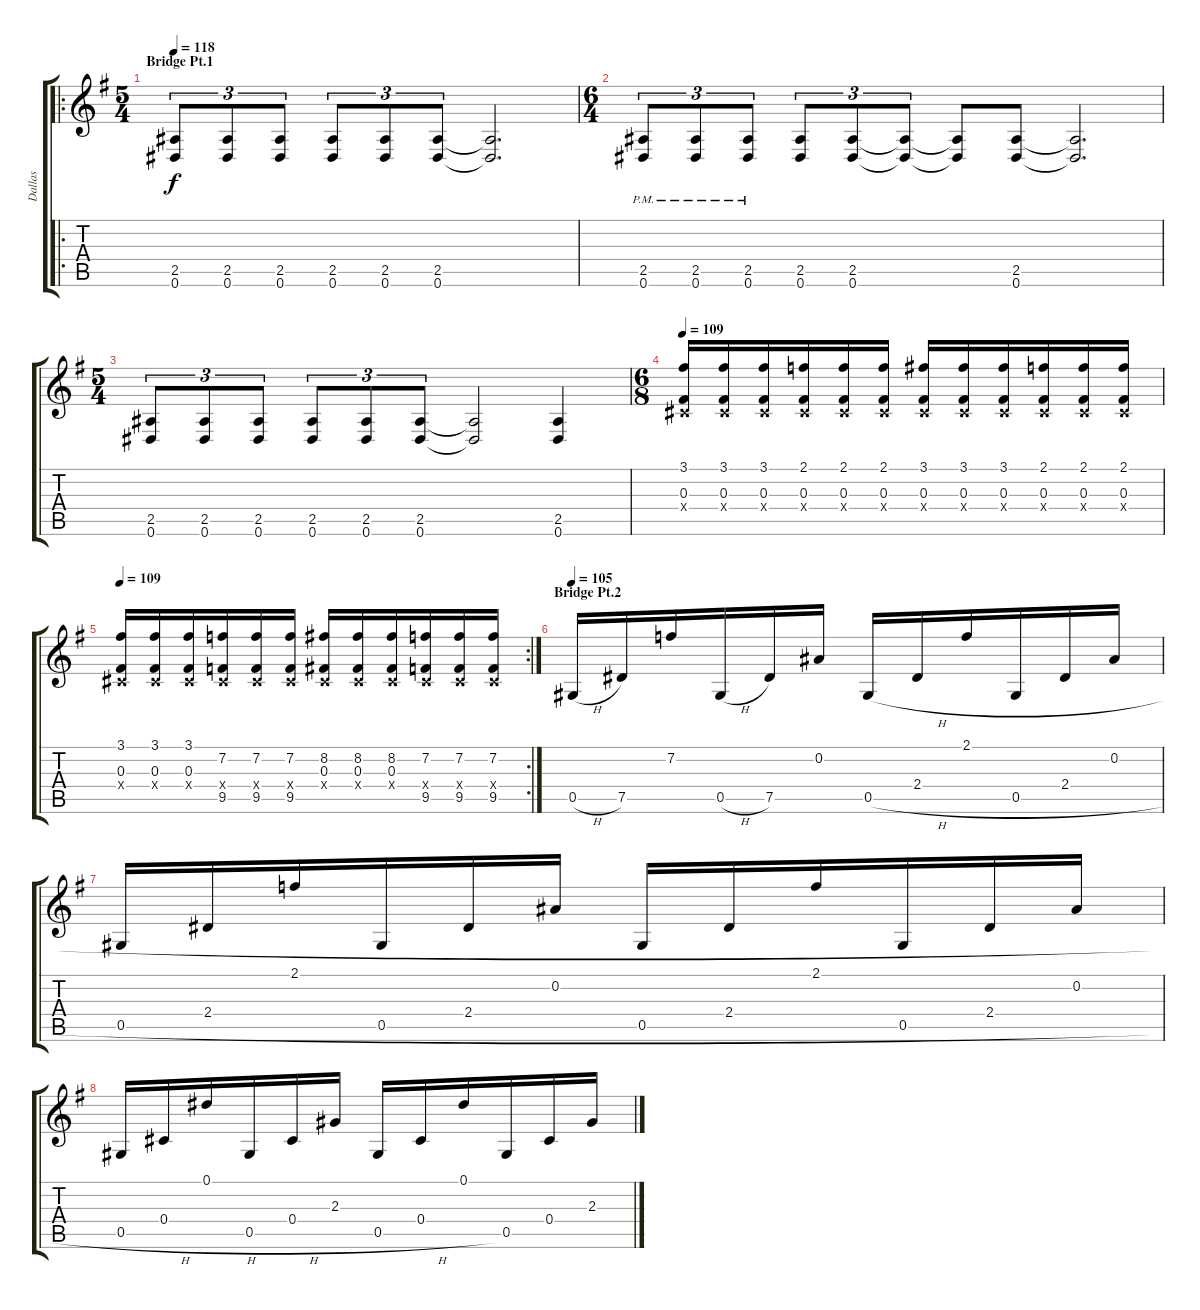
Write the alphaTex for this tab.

\track ("Dallas" "Dallas") {instrument acousticguitarsteel}
\staff {score tabs}
\tuning (Eb4 Bb3 Gb3 Db3 Ab2 Eb2) {hide}
\ro
\ts (5 4)
\section ("" "Bridge Pt.1")
\tempo 118
\clef g2
\ks g
(2.5 0.6).8{tu (3 2) dy f} (2.5 0.6).8{tu (3 2)} (2.5 0.6).8{tu (3 2)} (2.5 0.6).8{tu (3 2)} (2.5 0.6).8{tu (3 2)} (2.5 0.6).8{tu (3 2)} (2.5{t} 0.6{t}).2{d} |
\ts (6 4)
(2.5{pm} 0.6).8{tu (3 2)} (2.5{pm} 0.6).8{tu (3 2)} (2.5{pm} 0.6).8{tu (3 2)} (2.5 0.6).8{tu (3 2)} (2.5 0.6).8{tu (3 2)} (2.5{t} 0.6{t}).8{tu (3 2)} (2.5{t} 0.6{t}).8 (2.5 0.6).8 (2.5{t} 0.6{t}).2{d} |
\ts (5 4)
(2.5 0.6).8{tu (3 2)} (2.5 0.6).8{tu (3 2)} (2.5 0.6).8{tu (3 2)} (2.5 0.6).8{tu (3 2)} (2.5 0.6).8{tu (3 2)} (2.5 0.6).8{tu (3 2)} (2.5{t} 0.6{t}).2 (2.5 0.6).4 |
\ts (6 8)
\tempo 109
(3.1 0.3 0.4{x}).16 (3.1 0.3 0.4{x}).16 (3.1 0.3 0.4{x}).16 (2.1 0.3 0.4{x}).16 (2.1 0.3 0.4{x}).16 (2.1 0.3 0.4{x}).16 (3.1 0.3 0.4{x}).16 (3.1 0.3 0.4{x}).16 (3.1 0.3 0.4{x}).16 (2.1 0.3 0.4{x}).16 (2.1 0.3 0.4{x}).16 (2.1 0.3 0.4{x}).16 |
\rc 2
\tempo 109
(3.1 0.3 0.4{x}).16 (3.1 0.3 0.4{x}).16 (3.1 0.3 0.4{x}).16 (7.2 0.4{x} 9.5).16 (7.2 0.4{x} 9.5).16 (7.2 0.4{x} 9.5).16 (8.2 0.3 0.4{x}).16 (8.2 0.3 0.4{x}).16 (8.2 0.3 0.4{x}).16 (7.2 0.4{x} 9.5).16 (7.2 0.4{x} 9.5).16 (7.2 0.4{x} 9.5).16 |
\section ("" "Bridge Pt.2")
\tempo 105
0.5{h}.16{volume 16 instrument electricguitarjazz} 7.5.16 7.2.16 0.5{h}.16 7.5.16 0.2.16 0.5{h}.16 2.4.16 2.1.16 0.5{h}.16 2.4.16 0.2.16 |
0.5{h}.16 2.4.16 2.1.16 0.5{h}.16 2.4.16 0.2.16 0.5{h}.16 2.4.16 2.1.16 0.5{h}.16 2.4.16 0.2.16 |
0.5{h}.16 0.4.16 0.1.16 0.5{h}.16 0.4.16 2.3.16 0.5{h}.16 0.4.16 0.1.16 0.5{h}.16 0.4.16 2.3.16
